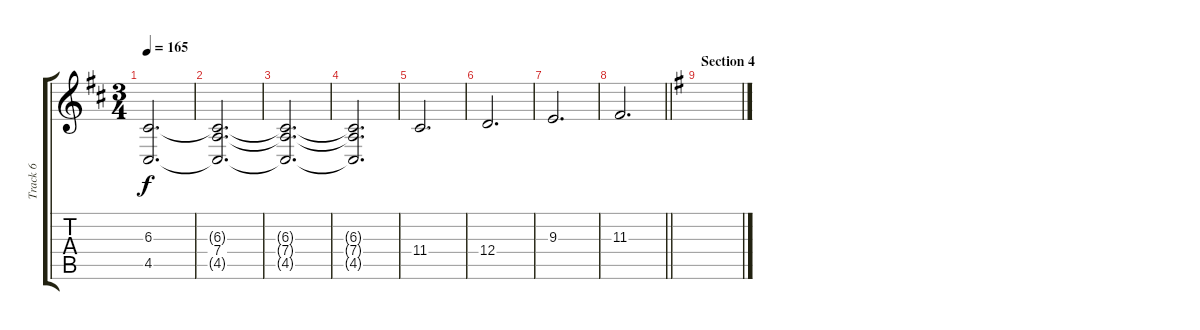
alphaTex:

\track ("Track 6" "Track 6") {instrument pad8sweep}
\staff {score tabs}
\tuning (E4 B3 G3 D3 A2 E2) {hide}
\ts (3 4)
\tempo 165
\clef g2
\ks d
(6.3 4.5).2{d dy f} |
(6.3{t} 7.4{t} 4.5{t}).2{d} |
(6.3{t} 7.4{t} 4.5{t}).2{d} |
(6.3{t} 7.4{t} 4.5{t}).2{d} |
11.4.2{d} |
12.4.2{d} |
9.3.2{d} |
\barLineRight lightlight
11.3.2{d} |
\section ("" "Section 4")
\ks g
